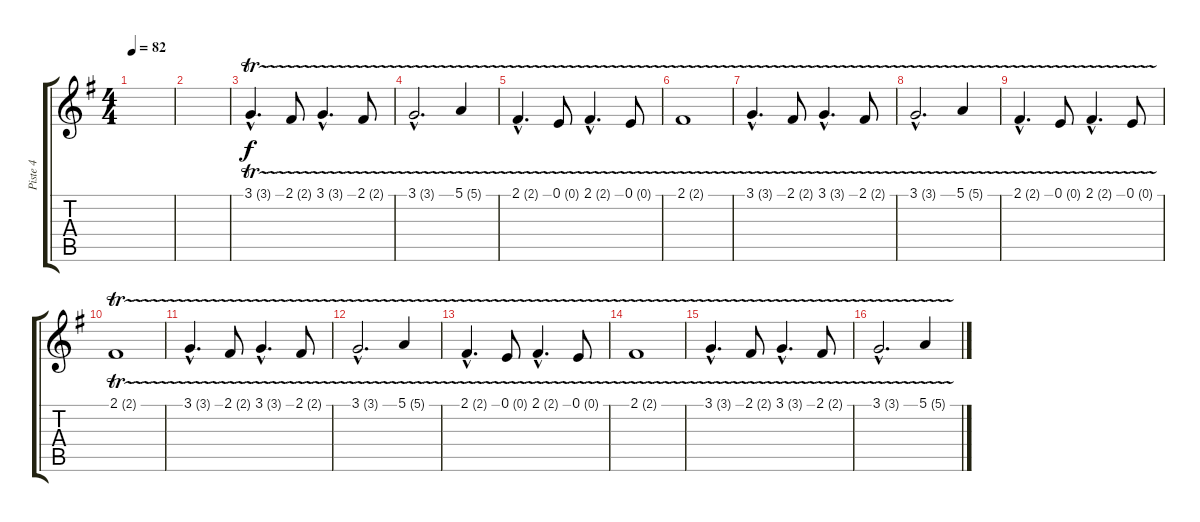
\track ("Piste 4" "Piste 4") {instrument lead2sawtooth}
\staff {score tabs}
\tuning (E4 B3 G3 D3 A2 E2) {hide}
\ts (4 4)
\tempo 82
\clef g2
\ks g
|
|
3.1{tr (3 16) hac}.4{d} 2.1{tr (2 16)}.8 3.1{tr (3 16) hac}.4{d} 2.1{tr (2 16)}.8 |
3.1{tr (3 16) hac}.2{d} 5.1{tr (5 16)}.4 |
2.1{tr (2 16) hac}.4{d} 0.1{tr (0 16)}.8 2.1{tr (2 16) hac}.4{d} 0.1{tr (0 16)}.8 |
2.1{tr (2 16)}.1 |
3.1{tr (3 16) hac}.4{d} 2.1{tr (2 16)}.8 3.1{tr (3 16) hac}.4{d} 2.1{tr (2 16)}.8 |
3.1{tr (3 16) hac}.2{d} 5.1{tr (5 16)}.4 |
2.1{tr (2 16) hac}.4{d} 0.1{tr (0 16)}.8 2.1{tr (2 16) hac}.4{d} 0.1{tr (0 16)}.8 |
2.1{tr (2 16)}.1 |
3.1{tr (3 16) hac}.4{d} 2.1{tr (2 16)}.8 3.1{tr (3 16) hac}.4{d} 2.1{tr (2 16)}.8 |
3.1{tr (3 16) hac}.2{d} 5.1{tr (5 16)}.4 |
2.1{tr (2 16) hac}.4{d} 0.1{tr (0 16)}.8 2.1{tr (2 16) hac}.4{d} 0.1{tr (0 16)}.8 |
2.1{tr (2 16)}.1 |
3.1{tr (3 16) hac}.4{d} 2.1{tr (2 16)}.8 3.1{tr (3 16) hac}.4{d} 2.1{tr (2 16)}.8 |
3.1{tr (3 16) hac}.2{d} 5.1{tr (5 16)}.4
